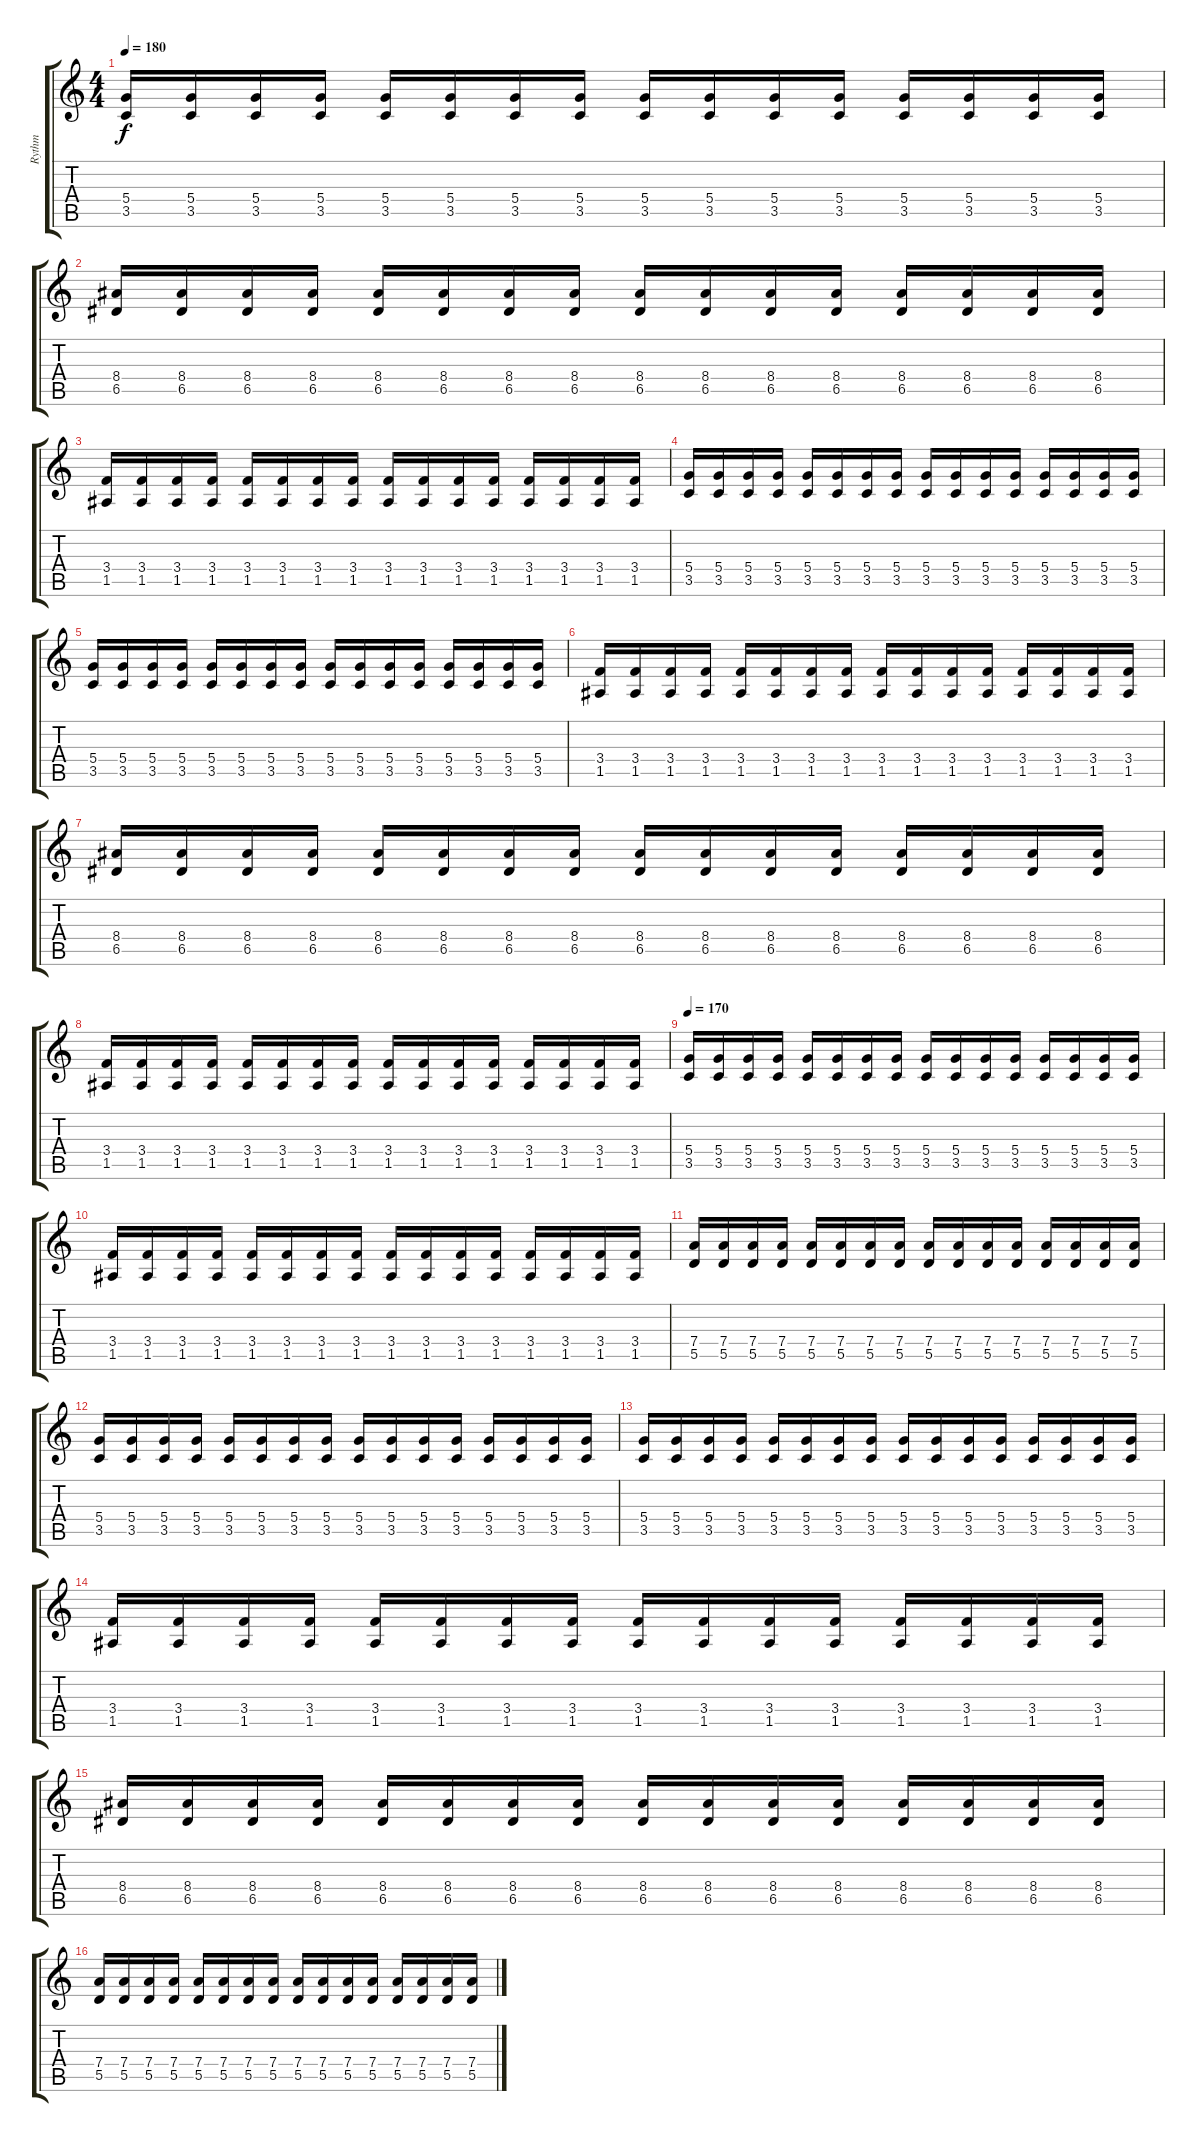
\track ("Rythm" "Rythm") {instrument distortionguitar}
\staff {score tabs}
\tuning (E4 B3 G3 D3 A2 E2) {hide}
\ts (4 4)
\tempo 180
\clef g2
\ks c
(5.4 3.5).16{dy f} (5.4 3.5).16 (5.4 3.5).16 (5.4 3.5).16 (5.4 3.5).16 (5.4 3.5).16 (5.4 3.5).16 (5.4 3.5).16 (5.4 3.5).16 (5.4 3.5).16 (5.4 3.5).16 (5.4 3.5).16 (5.4 3.5).16 (5.4 3.5).16 (5.4 3.5).16 (5.4 3.5).16 |
(8.4 6.5).16 (8.4 6.5).16 (8.4 6.5).16 (8.4 6.5).16 (8.4 6.5).16 (8.4 6.5).16 (8.4 6.5).16 (8.4 6.5).16 (8.4 6.5).16 (8.4 6.5).16 (8.4 6.5).16 (8.4 6.5).16 (8.4 6.5).16 (8.4 6.5).16 (8.4 6.5).16 (8.4 6.5).16 |
(3.4 1.5).16 (3.4 1.5).16 (3.4 1.5).16 (3.4 1.5).16 (3.4 1.5).16 (3.4 1.5).16 (3.4 1.5).16 (3.4 1.5).16 (3.4 1.5).16 (3.4 1.5).16 (3.4 1.5).16 (3.4 1.5).16 (3.4 1.5).16 (3.4 1.5).16 (3.4 1.5).16 (3.4 1.5).16 |
(5.4 3.5).16 (5.4 3.5).16 (5.4 3.5).16 (5.4 3.5).16 (5.4 3.5).16 (5.4 3.5).16 (5.4 3.5).16 (5.4 3.5).16 (5.4 3.5).16 (5.4 3.5).16 (5.4 3.5).16 (5.4 3.5).16 (5.4 3.5).16 (5.4 3.5).16 (5.4 3.5).16 (5.4 3.5).16 |
(5.4 3.5).16 (5.4 3.5).16 (5.4 3.5).16 (5.4 3.5).16 (5.4 3.5).16 (5.4 3.5).16 (5.4 3.5).16 (5.4 3.5).16 (5.4 3.5).16 (5.4 3.5).16 (5.4 3.5).16 (5.4 3.5).16 (5.4 3.5).16 (5.4 3.5).16 (5.4 3.5).16 (5.4 3.5).16 |
(3.4 1.5).16 (3.4 1.5).16 (3.4 1.5).16 (3.4 1.5).16 (3.4 1.5).16 (3.4 1.5).16 (3.4 1.5).16 (3.4 1.5).16 (3.4 1.5).16 (3.4 1.5).16 (3.4 1.5).16 (3.4 1.5).16 (3.4 1.5).16 (3.4 1.5).16 (3.4 1.5).16 (3.4 1.5).16 |
(8.4 6.5).16 (8.4 6.5).16 (8.4 6.5).16 (8.4 6.5).16 (8.4 6.5).16 (8.4 6.5).16 (8.4 6.5).16 (8.4 6.5).16 (8.4 6.5).16 (8.4 6.5).16 (8.4 6.5).16 (8.4 6.5).16 (8.4 6.5).16 (8.4 6.5).16 (8.4 6.5).16 (8.4 6.5).16 |
(3.4 1.5).16 (3.4 1.5).16 (3.4 1.5).16 (3.4 1.5).16 (3.4 1.5).16 (3.4 1.5).16 (3.4 1.5).16 (3.4 1.5).16 (3.4 1.5).16 (3.4 1.5).16 (3.4 1.5).16 (3.4 1.5).16 (3.4 1.5).16 (3.4 1.5).16 (3.4 1.5).16 (3.4 1.5).16 |
\tempo 170
(5.4 3.5).16 (5.4 3.5).16 (5.4 3.5).16 (5.4 3.5).16 (5.4 3.5).16 (5.4 3.5).16 (5.4 3.5).16 (5.4 3.5).16 (5.4 3.5).16 (5.4 3.5).16 (5.4 3.5).16 (5.4 3.5).16 (5.4 3.5).16 (5.4 3.5).16 (5.4 3.5).16 (5.4 3.5).16 |
(3.4 1.5).16 (3.4 1.5).16 (3.4 1.5).16 (3.4 1.5).16 (3.4 1.5).16 (3.4 1.5).16 (3.4 1.5).16 (3.4 1.5).16 (3.4 1.5).16 (3.4 1.5).16 (3.4 1.5).16 (3.4 1.5).16 (3.4 1.5).16 (3.4 1.5).16 (3.4 1.5).16 (3.4 1.5).16 |
(7.4 5.5).16 (7.4 5.5).16 (7.4 5.5).16 (7.4 5.5).16 (7.4 5.5).16 (7.4 5.5).16 (7.4 5.5).16 (7.4 5.5).16 (7.4 5.5).16 (7.4 5.5).16 (7.4 5.5).16 (7.4 5.5).16 (7.4 5.5).16 (7.4 5.5).16 (7.4 5.5).16 (7.4 5.5).16 |
(5.4 3.5).16 (5.4 3.5).16 (5.4 3.5).16 (5.4 3.5).16 (5.4 3.5).16 (5.4 3.5).16 (5.4 3.5).16 (5.4 3.5).16 (5.4 3.5).16 (5.4 3.5).16 (5.4 3.5).16 (5.4 3.5).16 (5.4 3.5).16 (5.4 3.5).16 (5.4 3.5).16 (5.4 3.5).16 |
(5.4 3.5).16 (5.4 3.5).16 (5.4 3.5).16 (5.4 3.5).16 (5.4 3.5).16 (5.4 3.5).16 (5.4 3.5).16 (5.4 3.5).16 (5.4 3.5).16 (5.4 3.5).16 (5.4 3.5).16 (5.4 3.5).16 (5.4 3.5).16 (5.4 3.5).16 (5.4 3.5).16 (5.4 3.5).16 |
(3.4 1.5).16 (3.4 1.5).16 (3.4 1.5).16 (3.4 1.5).16 (3.4 1.5).16 (3.4 1.5).16 (3.4 1.5).16 (3.4 1.5).16 (3.4 1.5).16 (3.4 1.5).16 (3.4 1.5).16 (3.4 1.5).16 (3.4 1.5).16 (3.4 1.5).16 (3.4 1.5).16 (3.4 1.5).16 |
(8.4 6.5).16 (8.4 6.5).16 (8.4 6.5).16 (8.4 6.5).16 (8.4 6.5).16 (8.4 6.5).16 (8.4 6.5).16 (8.4 6.5).16 (8.4 6.5).16 (8.4 6.5).16 (8.4 6.5).16 (8.4 6.5).16 (8.4 6.5).16 (8.4 6.5).16 (8.4 6.5).16 (8.4 6.5).16 |
(7.4 5.5).16 (7.4 5.5).16 (7.4 5.5).16 (7.4 5.5).16 (7.4 5.5).16 (7.4 5.5).16 (7.4 5.5).16 (7.4 5.5).16 (7.4 5.5).16 (7.4 5.5).16 (7.4 5.5).16 (7.4 5.5).16 (7.4 5.5).16 (7.4 5.5).16 (7.4 5.5).16 (7.4 5.5).16
